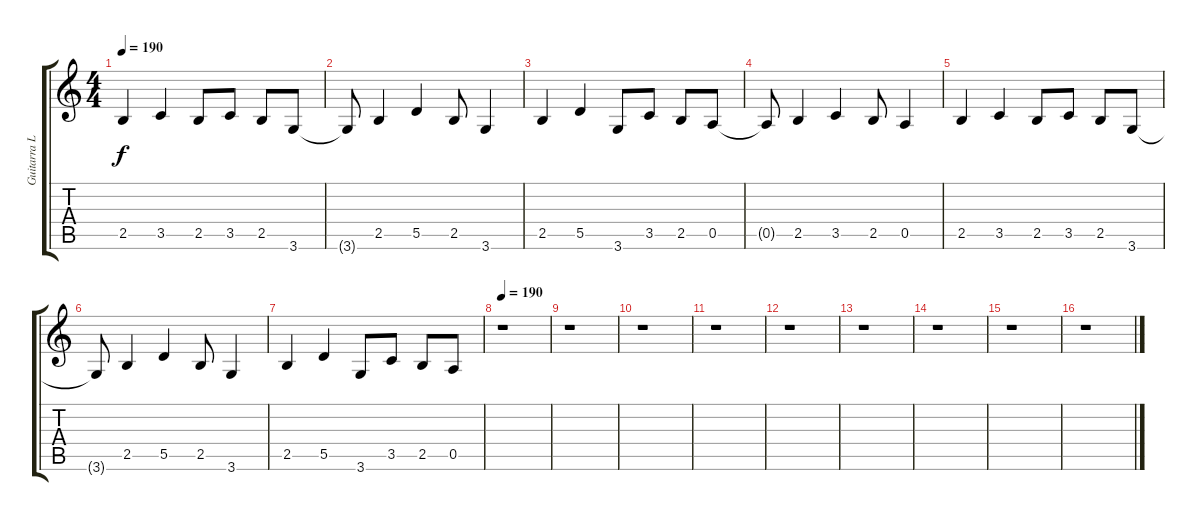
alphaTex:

\track ("Guitarra Limpia" "Guitarra L") {instrument electricguitarjazz}
\staff {score tabs}
\tuning (E4 B3 G3 D3 A2 E2) {hide}
\ts (4 4)
\tempo 190
\clef g2
\ks c
2.5.4{dy f} 3.5.4 2.5.8 3.5.8 2.5.8 3.6.8 |
3.6{t}.8 2.5.4 5.5.4 2.5.8 3.6.4 |
2.5.4 5.5.4 3.6.8 3.5.8 2.5.8 0.5.8 |
0.5{t}.8 2.5.4 3.5.4 2.5.8 0.5.4 |
2.5.4 3.5.4 2.5.8 3.5.8 2.5.8 3.6.8 |
3.6{t}.8 2.5.4 5.5.4 2.5.8 3.6.4 |
2.5.4 5.5.4 3.6.8 3.5.8 2.5.8 0.5.8 |
\tempo 190
r.1 |
r.1 |
r.1 |
r.1 |
r.1 |
r.1 |
r.1 |
r.1 |
r.1
